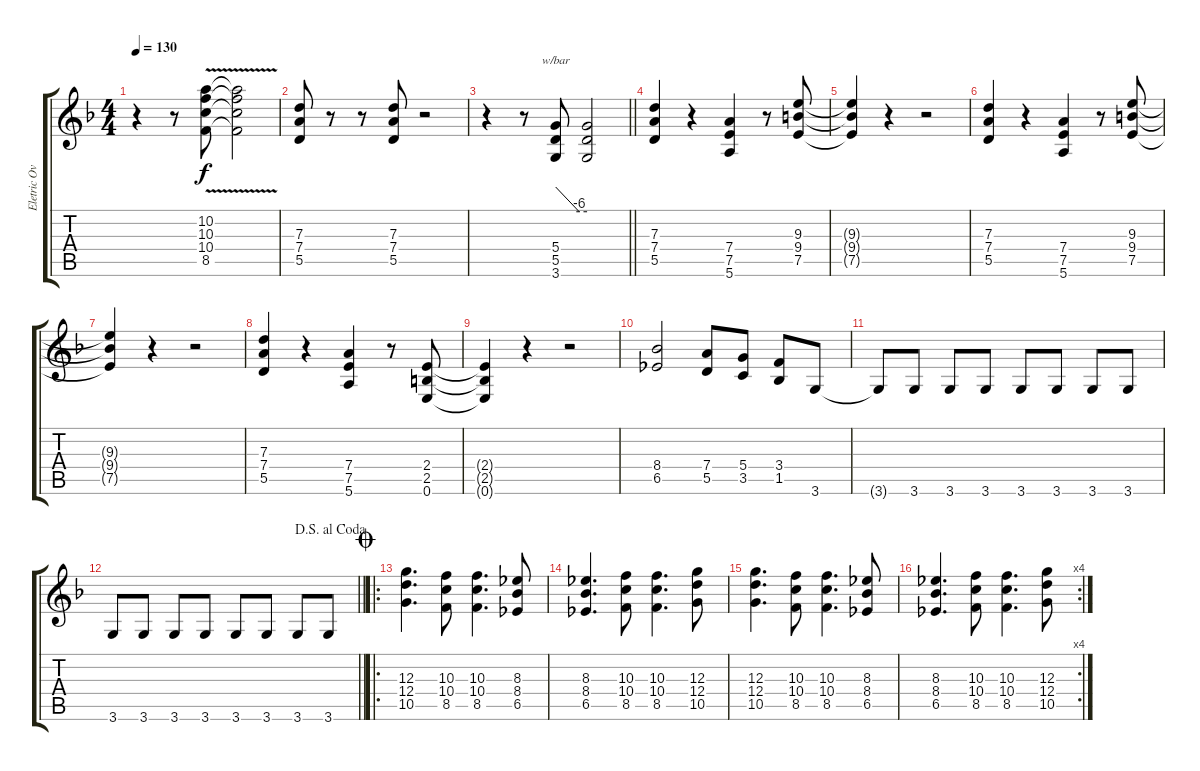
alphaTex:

\track ("Eletric Overdrive 1" "Eletric Ov") {instrument overdrivenguitar}
\staff {score tabs}
\tuning (E4 B3 G3 D3 A2 E2) {hide}
\ts (4 4)
\tempo 130
\clef g2
\ks f
r.4{dy f} r.8 (10.2{v} 10.3{v} 10.4{v} 8.5{v}).8 (10.2{v t} 10.3{v t} 10.4{v t} 8.5{v t}).2 |
(7.3 7.4 5.5).8 r.8 r.8 (7.3 7.4 5.5).8 r.2 |
\barLineRight lightlight
r.4 r.8 (5.4 5.5 3.6).8{tbe (custom default 0 0 45 -24 60 -24)} (5.4{t} 5.5{t} 3.6{t}).2 |
(7.3 7.4 5.5).4 r.4 (7.4 7.5 5.6).4 r.8 (9.3 9.4 7.5).8 |
(9.3{t} 9.4{t} 7.5{t}).4 r.4 r.2 |
(7.3 7.4 5.5).4 r.4 (7.4 7.5 5.6).4 r.8 (9.3 9.4 7.5).8 |
(9.3{t} 9.4{t} 7.5{t}).4 r.4 r.2 |
(7.3 7.4 5.5).4 r.4 (7.4 7.5 5.6).4 r.8 (2.4 2.5 0.6).8 |
(2.4{t} 2.5{t} 0.6{t}).4 r.4 r.2 |
(8.4 6.5).2 (7.4 5.5).8 (5.4 3.5).8 (3.4 1.5).8 3.6.8 |
3.6{t}.8 3.6.8 3.6.8 3.6.8 3.6.8 3.6.8 3.6.8 3.6.8 |
\jump dalsegnoalcoda
\barLineRight lightlight
3.6.8 3.6.8 3.6.8 3.6.8 3.6.8 3.6.8 3.6.8 3.6.8 |
\ro
\jump coda
(12.3 12.4 10.5).4{d} (10.3 10.4 8.5).8 (10.3 10.4 8.5).4{d} (8.3 8.4 6.5).8 |
(8.3 8.4 6.5).4{d} (10.3 10.4 8.5).8 (10.3 10.4 8.5).4{d} (12.3 12.4 10.5).8 |
(12.3 12.4 10.5).4{d} (10.3 10.4 8.5).8 (10.3 10.4 8.5).4{d} (8.3 8.4 6.5).8 |
\rc 4
(8.3 8.4 6.5).4{d} (10.3 10.4 8.5).8 (10.3 10.4 8.5).4{d} (12.3 12.4 10.5).8
